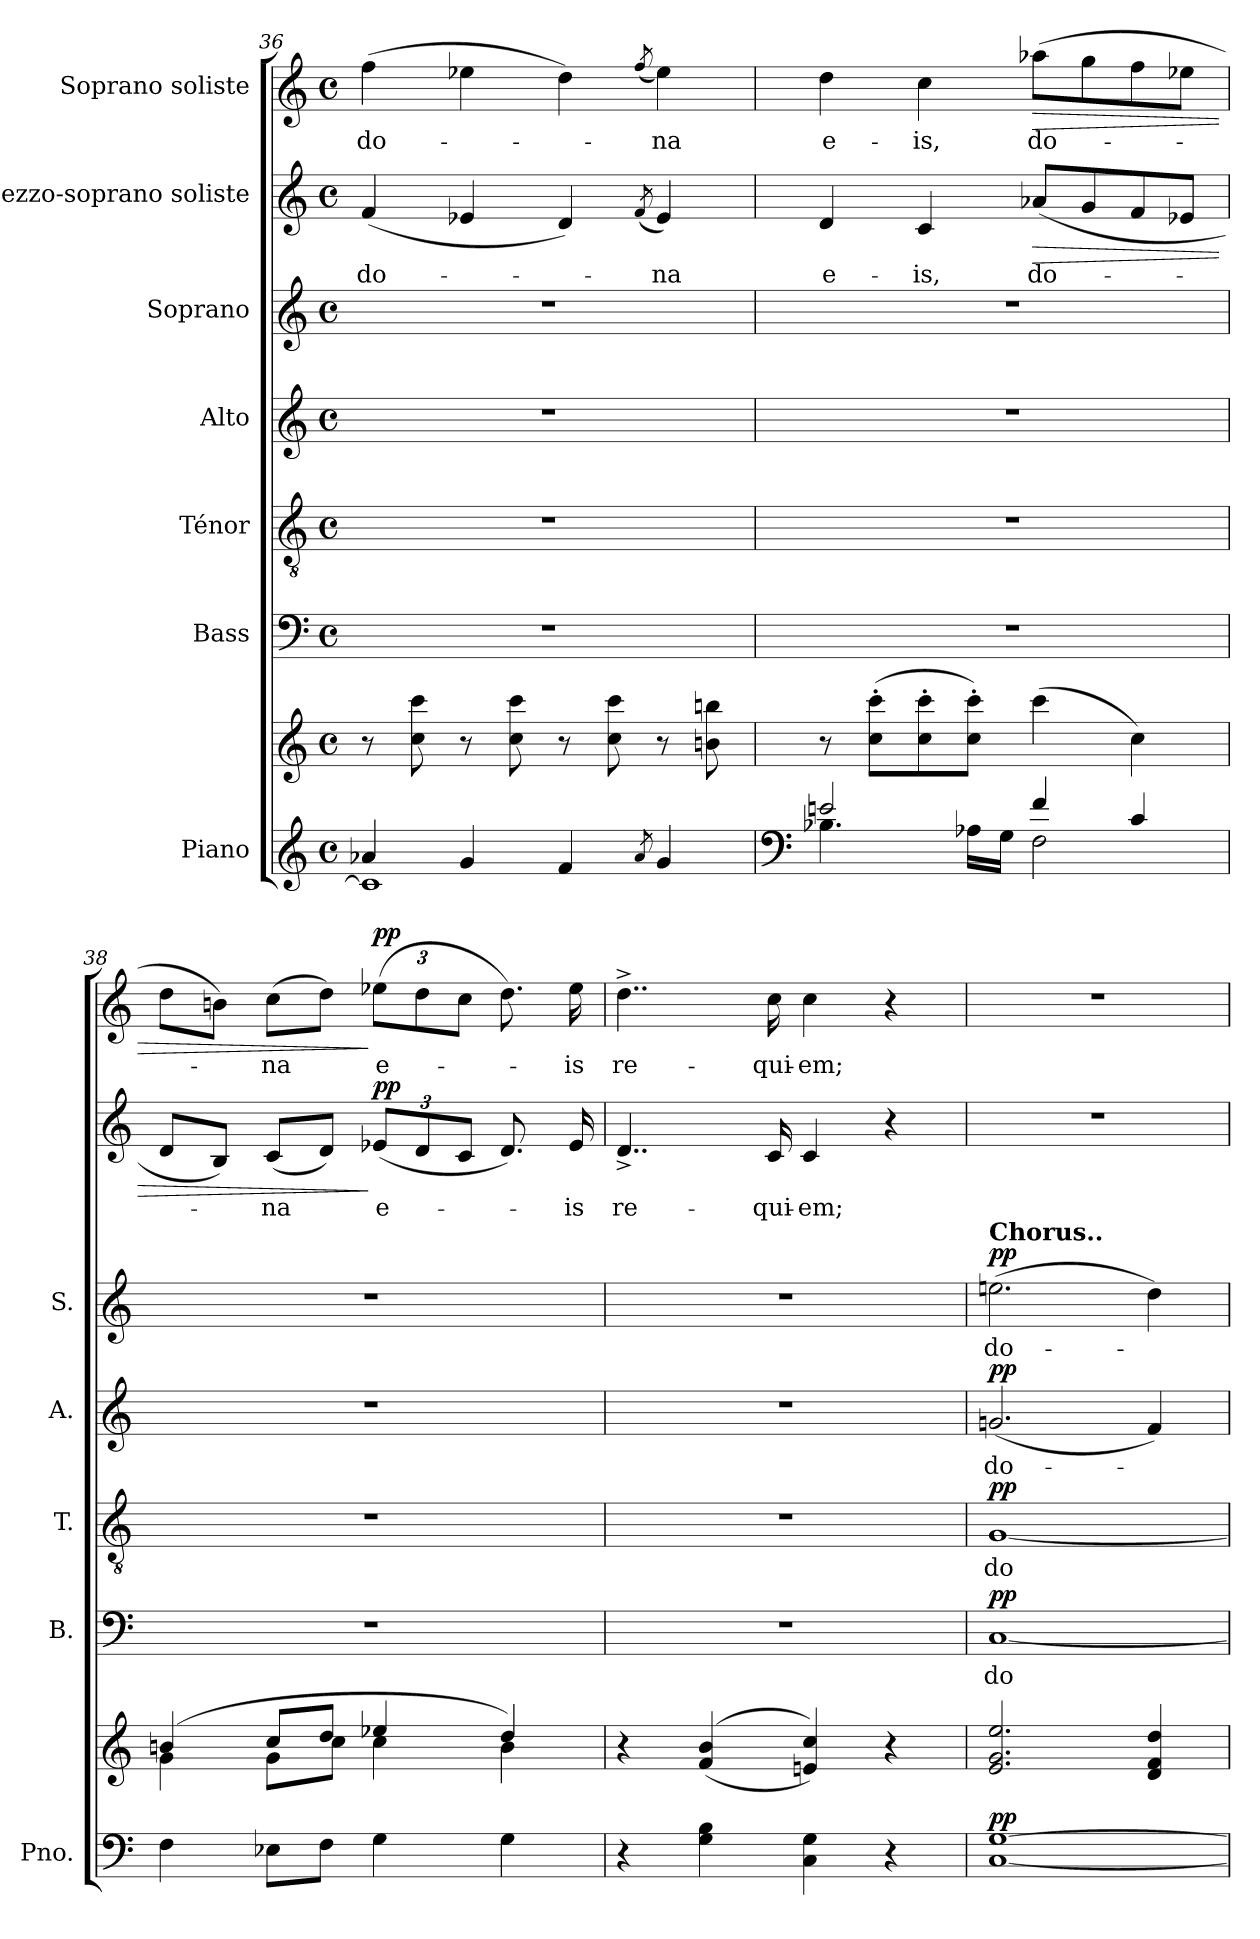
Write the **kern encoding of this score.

**kern	**kern	**dynam	**kern	**text	**dynam	**kern	**text	**dynam	**kern	**text	**dynam	**kern	**text	**dynam	**kern	**text	**dynam	**kern	**text	**dynam
*part7	*part7	*part7	*part6	*part6	*part6	*part5	*part5	*part5	*part4	*part4	*part4	*part3	*part3	*part3	*part2	*part2	*part2	*part1	*part1	*part1
*staff8	*staff7	*staff7/8	*staff6	*staff6	*staff6	*staff5	*staff5	*staff5	*staff4	*staff4	*staff4	*staff3	*staff3	*staff3	*staff2	*staff2	*staff2	*staff1	*staff1	*staff1
*I"Piano	*	*	*I"Bass	*	*	*I"Ténor	*	*	*I"Alto	*	*	*I"Soprano	*	*	*I"Mezzo-soprano soliste	*	*	*I"Soprano soliste	*	*
*I'Pno.	*	*	*I'B.	*	*	*I'T.	*	*	*I'A.	*	*	*I'S.	*	*	*	*	*	*	*	*
!!LO:LB:g=z
*clefG2	*clefG2	*	*clefF4	*	*	*clefGv2	*	*	*clefG2	*	*	*clefG2	*	*	*clefG2	*	*	*clefG2	*	*
*	*	*	*	*	*	*	*	*	*ITrd2c3	*	*	*	*	*	*	*	*	*	*	*
*k[]	*k[]	*	*k[]	*	*	*k[]	*	*	*k[f#c#g#]	*	*	*k[]	*	*	*k[]	*	*	*k[]	*	*
*M4/4	*M4/4	*	*M4/4	*	*	*M4/4	*	*	*M4/4	*	*	*M4/4	*	*	*M4/4	*	*	*M4/4	*	*
*met(c)	*met(c)	*	*met(c)	*	*	*met(c)	*	*	*met(c)	*	*	*met(c)	*	*	*met(c)	*	*	*met(c)	*	*
=36	=36	=36	=36	=36	=36	=36	=36	=36	=36	=36	=36	=36	=36	=36	=36	=36	=36	=36	=36	=36
*^	*	*	*	*	*	*	*	*	*	*	*	*	*	*	*	*	*	*	*	*
4a-X/	1c]	8r	.	1r	.	.	1r	.	.	1r	.	.	1r	.	.	(>4f/	do-	.	(4ff\	do-	.
.	.	8cc\ 8ccc\	.	.	.	.	.	.	.	.	.	.	.	.	.	.	.	.	.	.	.
4g/	.	8r	.	.	.	.	.	.	.	.	.	.	.	.	.	4e-X/	.	.	4ee-X\	.	.
.	.	8cc\ 8ccc\	.	.	.	.	.	.	.	.	.	.	.	.	.	.	.	.	.	.	.
4f/	.	8r	.	.	.	.	.	.	.	.	.	.	.	.	.	4d/)	.	.	4dd\)	.	.
.	.	8cc\ 8ccc\	.	.	.	.	.	.	.	.	.	.	.	.	.	.	.	.	.	.	.
8qa-/	.	.	.	.	.	.	.	.	.	.	.	.	.	.	.	(8qf/	.	.	(8qff/	.	.
4g/	.	8r	.	.	.	.	.	.	.	.	.	.	.	.	.	4e-/)	-na	.	4ee-\)	-na	.
.	.	8bn\ 8bbn\	.	.	.	.	.	.	.	.	.	.	.	.	.	.	.	.	.	.	.
=37	=37	=37	=37	=37	=37	=37	=37	=37	=37	=37	=37	=37	=37	=37	=37	=37	=37	=37	=37	=37	=37
*clefF4	*	*	*	*	*	*	*	*	*	*	*	*	*	*	*	*	*	*	*	*	*
2en/	4.B-X\	8r	.	1r	.	.	1r	.	.	1r	.	.	1r	.	.	4d/	e-	.	4dd\	e-	.
.	.	(8cc\' 8ccc\'L	.	.	.	.	.	.	.	.	.	.	.	.	.	.	.	.	.	.	.
.	.	8cc\' 8ccc\'	.	.	.	.	.	.	.	.	.	.	.	.	.	4c/	-is,	.	4cc\	-is,	.
.	16A-X\LL	8cc\' 8ccc\'J)	.	.	.	.	.	.	.	.	.	.	.	.	.	.	.	.	.	.	.
.	16G\JJ	.	.	.	.	.	.	.	.	.	.	.	.	.	.	.	.	.	.	.	.
!	!	!	!	!	!	!	!	!	!	!	!	!	!	!	!	!	!	!LO:HP:b	!	!	!LO:HP:b
4f/	2F\	(4ccc\	.	.	.	.	.	.	.	.	.	.	.	.	.	(8a-X/L	do-	>	(8aa-X\L	do-	>
.	.	.	.	.	.	.	.	.	.	.	.	.	.	.	.	8g/	.	.	8gg\	.	.
4c/	.	4cc\)	.	.	.	.	.	.	.	.	.	.	.	.	.	8f/	.	.	8ff\	.	.
.	.	.	.	.	.	.	.	.	.	.	.	.	.	.	.	8e-X/J	.	.	8ee-X\J	.	.
*v	*v	*	*	*	*	*	*	*	*	*	*	*	*	*	*	*	*	*	*	*	*
=38	=38	=38	=38	=38	=38	=38	=38	=38	=38	=38	=38	=38	=38	=38	=38	=38	=38	=38	=38	=38
*	*^	*	*	*	*	*	*	*	*	*	*	*	*	*	*	*	*	*	*	*
4F\	(4bn/	4g\	.	1r	.	.	1r	.	.	1r	.	.	1r	.	.	8d/L	.	.	8dd\L	.	.
.	.	.	.	.	.	.	.	.	.	.	.	.	.	.	.	8B/J)	.	.	8bn\J)	.	.
8E-X\L	8cc/L	8g\L	.	.	.	.	.	.	.	.	.	.	.	.	.	(>8c/L	-na	.	(8cc\L	-na	.
8F\J	8dd/J	8cc\J	.	.	.	.	.	.	.	.	.	.	.	.	.	8d/J)	.	.	8dd\J)	.	.
*	*	*	*	*	*	*	*	*	*	*	*	*	*	*	*	*Xbrackettup	*	*	*Xbrackettup	*	*
!	!	!	!	!	!	!	!	!	!	!	!	!	!	!	!	!	!	!LO:DY:n=1:a	!	!	!LO:DY:n=1:a
4G\	4ee-X/	4cc\	.	.	.	.	.	.	.	.	.	.	.	.	.	(>12e-X/L	e-	] pp	(12ee-X\L	e-	] pp
.	.	.	.	.	.	.	.	.	.	.	.	.	.	.	.	12d/	.	.	12dd\	.	.
.	.	.	.	.	.	.	.	.	.	.	.	.	.	.	.	12c/J	.	.	12cc\J	.	.
4G\	4dd/)	4b\	.	.	.	.	.	.	.	.	.	.	.	.	.	8.d/)	.	.	8.dd\)	.	.
.	.	.	.	.	.	.	.	.	.	.	.	.	.	.	.	16e-/	-is	.	16ee-\	-is	.
*	*v	*v	*	*	*	*	*	*	*	*	*	*	*	*	*	*	*	*	*	*	*
=39	=39	=39	=39	=39	=39	=39	=39	=39	=39	=39	=39	=39	=39	=39	=39	=39	=39	=39	=39	=39
4r	4r	.	1r	.	.	1r	.	.	1r	.	.	1r	.	.	4..d^/	re-	.	4..dd^\	re-	.
4G\ 4B\	(>(4f/ 4b/	.	.	.	.	.	.	.	.	.	.	.	.	.	.	.	.	.	.	.
.	.	.	.	.	.	.	.	.	.	.	.	.	.	.	16c/	-qui-	.	16cc\	-qui-	.
4C\ 4G\	4en/ 4cc/))	.	.	.	.	.	.	.	.	.	.	.	.	.	4c/	-em;	.	4cc\	-em;	.
4r	4r	.	.	.	.	.	.	.	.	.	.	.	.	.	4r	.	.	4r	.	.
!!LO:PB:g=z
=40	=40	=40	=40	=40	=40	=40	=40	=40	=40	=40	=40	=40	=40	=40	=40	=40	=40	=40	=40	=40
*^	*	*	*	*	*	*	*	*	*	*	*	*	*	*	*	*	*	*	*	*
!	!	!	!	!	!	!	!	!	!	!	!	!	!LO:TX:a:B:t=Chorus..	!	!	!	!	!	!	!	!
!	!	!	!LO:DY:a=2	!	!	!LO:DY:a	!	!	!LO:DY:a	!	!	!LO:DY:a	!	!	!LO:DY:a	!	!	!	!	!	!
[1G	[1C	2.e/ 2.g/ 2.ee/	pp	[1C	do-	pp	[1G	do-	pp	(2.eni/	do-	pp	(2.een\	do-	pp	1r	.	.	1r	.	.
.	.	4d/ 4f/ 4dd/	.	.	.	.	.	.	.	4di/)	.	.	4dd\)	.	.	.	.	.	.	.	.
*v	*v	*	*	*	*	*	*	*	*	*	*	*	*	*	*	*	*	*	*	*	*
=	=	=	=	=	=	=	=	=	=	=	=	=	=	=	=	=	=	=	=	=
*-	*-	*-	*-	*-	*-	*-	*-	*-	*-	*-	*-	*-	*-	*-	*-	*-	*-	*-	*-	*-
